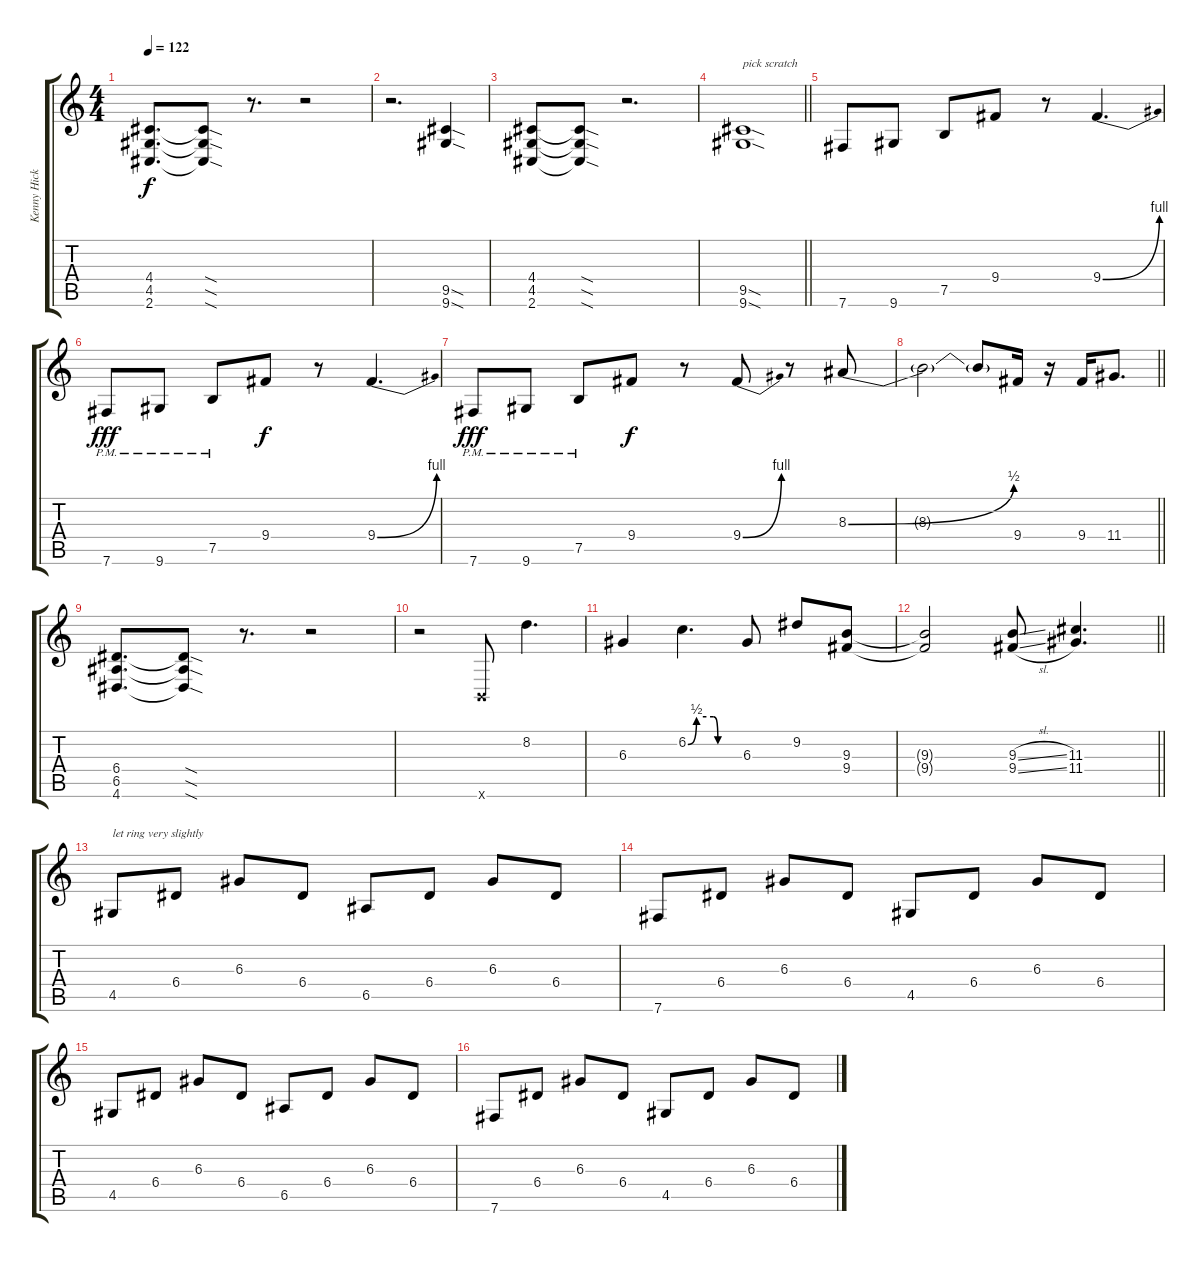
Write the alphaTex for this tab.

\track ("Kenny Hickey" "Kenny Hick") {instrument distortionguitar}
\staff {score tabs}
\tuning (B3 Gb3 D3 A2 E2 B1) {hide}
\ts (4 4)
\section ("" "")
\tempo 122
\clef g2
\ks c
(4.4 4.5 2.6).8{d dy f} (4.4{sod t} 4.5{sod t} 2.6{sod t}).8 r.8{d} r.2 |
r.2{d} (9.5{sod} 9.6{sod}).4 |
(4.4 4.5 2.6).8 (4.4{sod t} 4.5{sod t} 2.6{sod t}).8 r.2{d} |
\barLineRight lightlight
(9.5{sod} 9.6{sod}).1{txt "pick scratch"} |
\section ("" "")
7.6.8 9.6.8 7.5.8 9.4.8 r.8 9.4{be (bend 0 0 60 4)}.4{d} |
7.6{pm}.8{dy fff} 9.6{pm}.8 7.5{pm}.8 9.4.8{dy f} r.8 9.4{be (bend 0 0 60 4)}.4{d} |
7.6{pm}.8{dy fff} 9.6{pm}.8 7.5{pm}.8 9.4.8{dy f} r.8 9.4{be (bend 0 0 60 4)}.8 r.8 8.3{be (bend 0 0 60 2)}.8 |
\barLineRight lightlight
8.3{t}.2 8.3{t}.8 9.4.16 r.16 9.4.16 11.4.8{d} |
\section ("" "")
(6.4 6.5 4.6).8{d} (6.4{sod t} 6.5{sod t} 4.6{sod t}).8 r.8{d} r.2 |
r.2 0.6{x}.8 8.2.4{d} |
6.3.4 6.2{be (custom 0 0 10 2 30 2 35 0 60 0)}.4{d} 6.3.8 9.2.8 (9.3 9.4).8 |
\barLineRight lightlight
(9.3{t} 9.4{t}).2 (9.3{sl} 9.4{sl}).8 (11.3 11.4).4{d} |
\section ("" "")
4.5.8{txt "let ring very slightly" balance 8} 6.4.8 6.3.8 6.4.8 6.5.8 6.4.8 6.3.8 6.4.8 |
7.6.8 6.4.8 6.3.8 6.4.8 4.5.8 6.4.8 6.3.8 6.4.8 |
4.5.8 6.4.8 6.3.8 6.4.8 6.5.8 6.4.8 6.3.8 6.4.8 |
7.6.8 6.4.8 6.3.8 6.4.8 4.5.8 6.4.8 6.3.8 6.4.8
